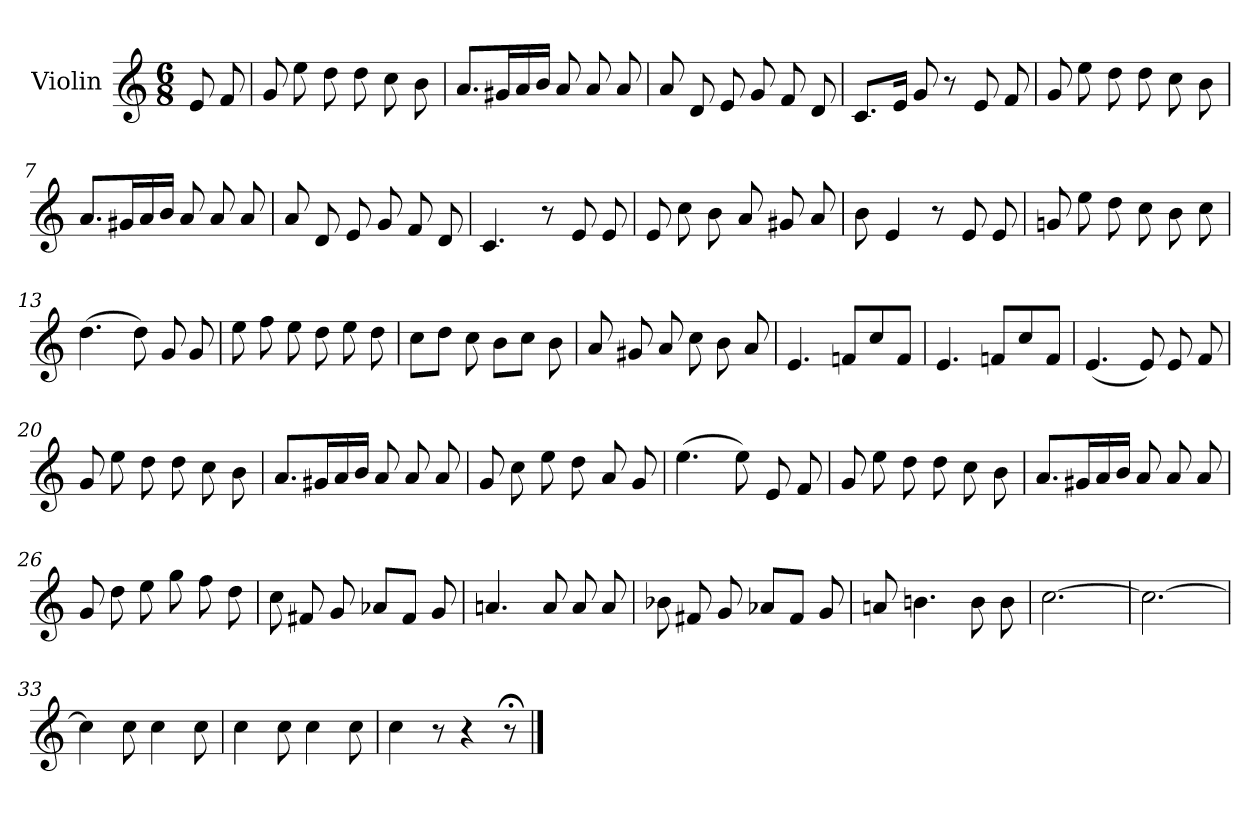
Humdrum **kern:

**kern	**dynam
*part1	*part1
*staff1	*staff1
*I"Violin	*
*I'Vln.	*
*clefG2	*
*M6/8	*
=1	=1
!	!LO:DY:a
8e/	Allegretto
8f/	.
=2	=2
8g/	.
8ee\	.
8dd\	.
8dd\	.
8cc\	.
8b\	.
=3	=3
8.aL	.
16g#XL	.
16a	.
16bJJ	.
8a/	.
8a/	.
8a/	.
=4	=4
8a/	.
8d/	.
8e/	.
8g/	.
8f/	.
8d/	.
=5	=5
8.cL	.
16eJk	.
8g/	.
8r	.
8e/	.
8f/	.
!!LO:LB:g=z
=6	=6
8g/	.
8ee\	.
8dd\	.
8dd\	.
8cc\	.
8b\	.
=7	=7
8.aL	.
16g#XL	.
16a	.
16bJJ	.
8a/	.
8a/	.
8a/	.
=8	=8
8a/	.
8d/	.
8e/	.
8g/	.
8f/	.
8d/	.
=9	=9
4.c/	.
8r	.
8e/	.
8e/	.
=10	=10
8e/	.
8cc\	.
8b\	.
(<8a/	.
8g#X/	.
8a/	.
!!LO:LB:g=z
=11	=11
8b\	.
4e/	.
8r	.
8e/	.
8e/	.
=12	=12
8gn/	.
8ee\	.
8dd\	.
(<8cc\	.
8b\	.
8cc\	.
=13	=13
(>4.dd\	.
8dd\)	.
8g/	.
8g/	.
=14	=14
8ee\	.
8ff\	.
8ee\	.
8dd\	.
8ee\	.
8dd\	.
=15	=15
8ccL	.
8ddJ	.
8cc\	.
8bL	.
8ccJ	.
8b\	.
=16	=16
8a/	.
8g#X/	.
8a/	.
8cc\	.
8b\	.
8a/	.
!!LO:LB:g=z
=17	=17
4.e/	.
8fnL	.
8cc	.
8fJ	.
=18	=18
4.e/	.
8fnL	.
8cc	.
8fJ	.
=19	=19
(<4.e/	.
8e/)	.
8e/	.
8f/	.
=20	=20
8g/	.
8ee\	.
8dd\	.
8dd\	.
8cc\	.
8b\	.
=21	=21
8.aL	.
16g#XL	.
16a	.
16bJJ	.
8a/	.
8a/	.
8a/	.
=22	=22
8g/	.
8cc\	.
8ee\	.
8dd\	.
8a/	.
8g/	.
!!LO:LB:g=z
=23	=23
(>4.ee\	.
8ee\)	.
8e/	.
8f/	.
=24	=24
8g/	.
8ee\	.
8dd\	.
8dd\	.
8cc\	.
8b\	.
=25	=25
8.aL	.
16g#XL	.
16a	.
16bJJ	.
8a/	.
8a/	.
8a/	.
=26	=26
8g/	.
8dd\	.
8ee\	.
8gg\	.
8ff\	.
8dd\	.
=27	=27
8cc\	.
8f#X/	.
8g/	.
8a-XL	.
8f#J	.
8g/	.
!!LO:LB:g=z
=28	=28
4.an/	.
8a/	.
8a/	.
8a/	.
=29	=29
8b-X\	.
8f#X/	.
8g/	.
8a-XL	.
8f#J	.
8g/	.
=30	=30
8an/	.
4.bn\	.
8b\	.
8b\	.
=31	=31
[2.cc\	.
=32	=32
2.cc\_	.
=33	=33
4cc\]	.
8cc\	.
4cc\	.
8cc\	.
=34	=34
4cc\	.
8cc\	.
4cc\	.
8cc\	.
!!LO:LB:g=z
=35	=35
4cc\	.
8r	.
4r	.
8r;<	.
==	==
*-	*-
